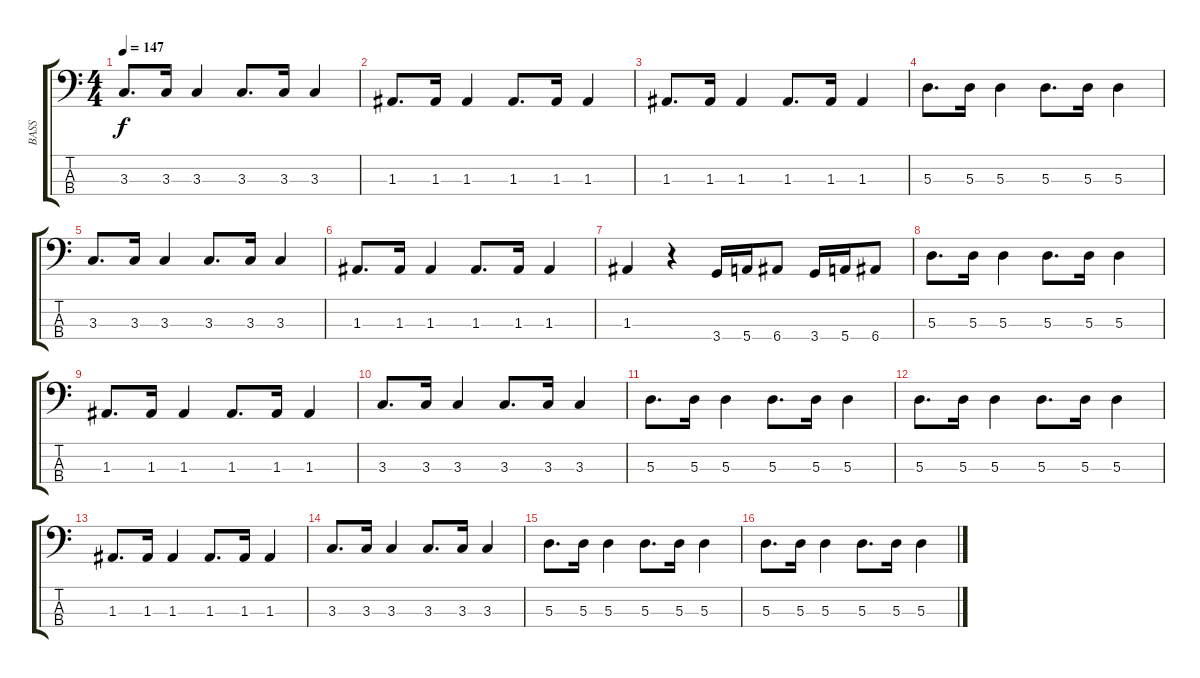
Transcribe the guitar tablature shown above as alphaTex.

\track ("BASS" "BASS") {instrument electricbassfinger}
\staff {score tabs}
\tuning (G2 D2 A1 E1) {hide}
\ts (4 4)
\tempo 147
\clef f4
\ks c
3.3.8{d dy f} 3.3.16 3.3.4 3.3.8{d} 3.3.16 3.3.4 |
1.3.8{d} 1.3.16 1.3.4 1.3.8{d} 1.3.16 1.3.4 |
1.3.8{d} 1.3.16 1.3.4 1.3.8{d} 1.3.16 1.3.4 |
5.3.8{d} 5.3.16 5.3.4 5.3.8{d} 5.3.16 5.3.4 |
3.3.8{d} 3.3.16 3.3.4 3.3.8{d} 3.3.16 3.3.4 |
1.3.8{d} 1.3.16 1.3.4 1.3.8{d} 1.3.16 1.3.4 |
1.3.4 r.4 3.4.16{volume 8} 5.4.16 6.4.8 3.4.16 5.4.16 6.4.8 |
5.3.8{d volume 14} 5.3.16 5.3.4 5.3.8{d} 5.3.16 5.3.4 |
1.3.8{d} 1.3.16 1.3.4 1.3.8{d} 1.3.16 1.3.4 |
3.3.8{d} 3.3.16 3.3.4 3.3.8{d} 3.3.16 3.3.4 |
5.3.8{d} 5.3.16 5.3.4 5.3.8{d} 5.3.16 5.3.4 |
5.3.8{d} 5.3.16 5.3.4 5.3.8{d} 5.3.16 5.3.4 |
1.3.8{d} 1.3.16 1.3.4 1.3.8{d} 1.3.16 1.3.4 |
3.3.8{d} 3.3.16 3.3.4 3.3.8{d} 3.3.16 3.3.4 |
5.3.8{d} 5.3.16 5.3.4 5.3.8{d} 5.3.16 5.3.4 |
5.3.8{d} 5.3.16 5.3.4 5.3.8{d} 5.3.16 5.3.4
